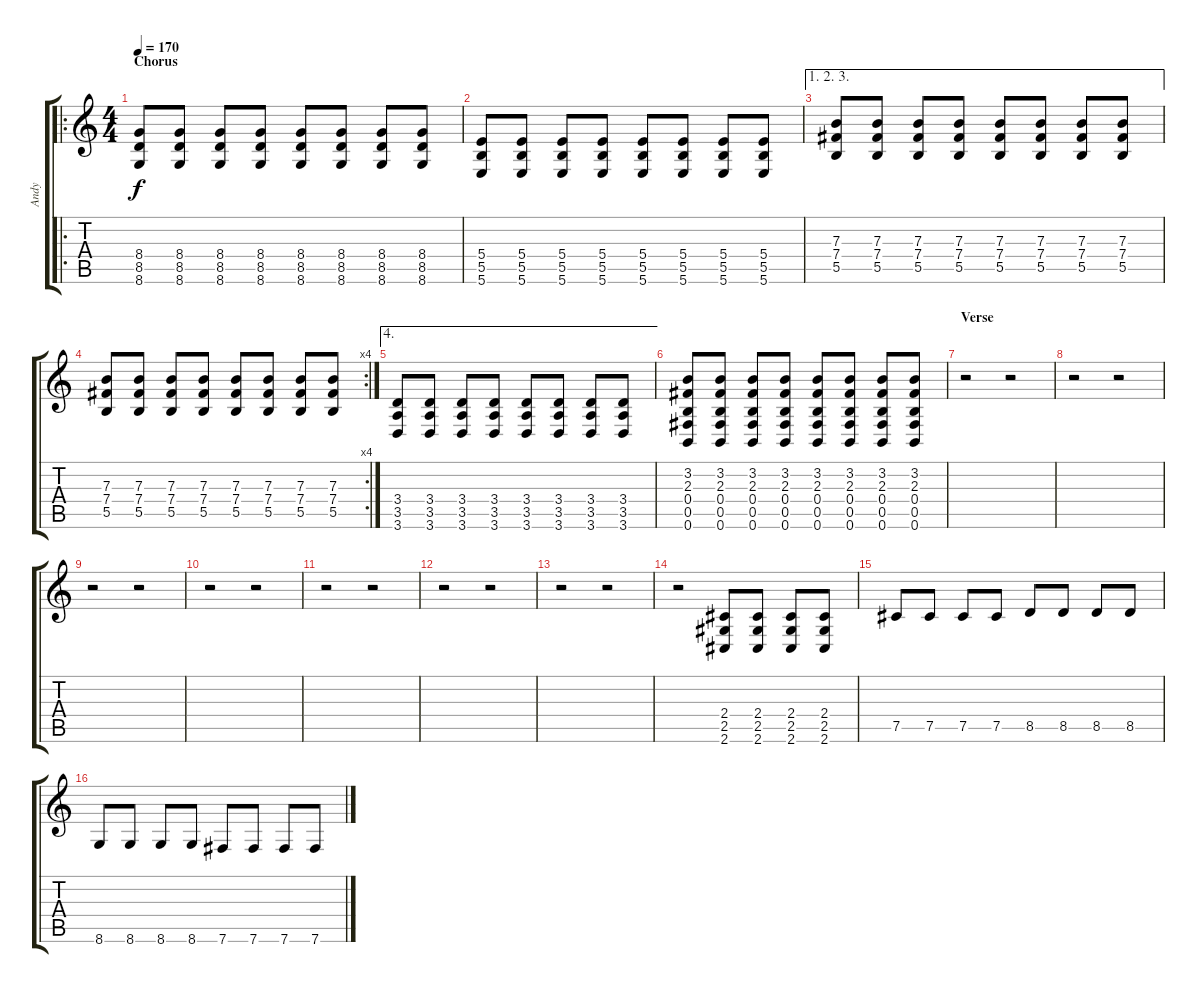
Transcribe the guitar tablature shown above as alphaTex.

\track ("Andy" "Andy") {instrument overdrivenguitar}
\staff {score tabs}
\tuning (Db4 Ab3 E3 B2 Gb2 B1) {hide}
\ro
\ts (4 4)
\section ("" "Chorus")
\tempo 170
\clef g2
\ks c
(8.4 8.5 8.6).8{dy f} (8.4 8.5 8.6).8 (8.4 8.5 8.6).8 (8.4 8.5 8.6).8 (8.4 8.5 8.6).8 (8.4 8.5 8.6).8 (8.4 8.5 8.6).8 (8.4 8.5 8.6).8 |
(5.4 5.5 5.6).8 (5.4 5.5 5.6).8 (5.4 5.5 5.6).8 (5.4 5.5 5.6).8 (5.4 5.5 5.6).8 (5.4 5.5 5.6).8 (5.4 5.5 5.6).8 (5.4 5.5 5.6).8 |
\ae (1 2 3)
(7.3 7.4 5.5).8 (7.3 7.4 5.5).8 (7.3 7.4 5.5).8 (7.3 7.4 5.5).8 (7.3 7.4 5.5).8 (7.3 7.4 5.5).8 (7.3 7.4 5.5).8 (7.3 7.4 5.5).8 |
\rc 4
(7.3 7.4 5.5).8 (7.3 7.4 5.5).8 (7.3 7.4 5.5).8 (7.3 7.4 5.5).8 (7.3 7.4 5.5).8 (7.3 7.4 5.5).8 (7.3 7.4 5.5).8 (7.3 7.4 5.5).8 |
\ae 4
(3.4 3.5 3.6).8 (3.4 3.5 3.6).8 (3.4 3.5 3.6).8 (3.4 3.5 3.6).8 (3.4 3.5 3.6).8 (3.4 3.5 3.6).8 (3.4 3.5 3.6).8 (3.4 3.5 3.6).8 |
(3.2 2.3 0.4 0.5 0.6).8 (3.2 2.3 0.4 0.5 0.6).8 (3.2 2.3 0.4 0.5 0.6).8 (3.2 2.3 0.4 0.5 0.6).8 (3.2 2.3 0.4 0.5 0.6).8 (3.2 2.3 0.4 0.5 0.6).8 (3.2 2.3 0.4 0.5 0.6).8 (3.2 2.3 0.4 0.5 0.6).8 |
\section ("" "Verse")
r.2 r.2 |
r.2 r.2 |
r.2 r.2 |
r.2 r.2 |
r.2 r.2 |
r.2 r.2 |
r.2 r.2 |
r.2 (2.4 2.5 2.6).8 (2.4 2.5 2.6).8 (2.4 2.5 2.6).8 (2.4 2.5 2.6).8 |
7.5.8 7.5.8 7.5.8 7.5.8 8.5.8 8.5.8 8.5.8 8.5.8 |
8.6.8 8.6.8 8.6.8 8.6.8 7.6.8 7.6.8 7.6.8 7.6.8
